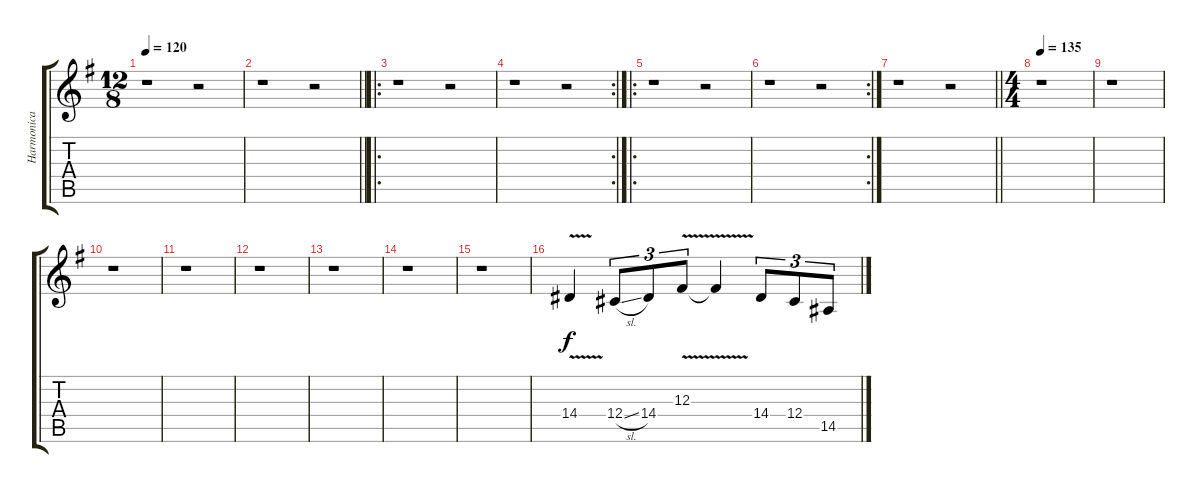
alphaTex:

\track ("Harmonica" "Harmonica") {instrument harmonica}
\staff {score tabs}
\tuning (Eb4 Bb3 Gb3 Db3 Ab2 Eb2) {hide}
\ts (12 8)
\tempo 120
\clef g2
\ks eminor
r.1{dy f} r.2 |
\barLineRight lightlight
r.1 r.2 |
\ro
r.1 r.2 |
\rc 2
r.1 r.2 |
\ro
r.1 r.2 |
\rc 2
r.1 r.2 |
\barLineRight lightlight
r.1 r.2 |
\ts (4 4)
\tempo 135
r.1 |
r.1 |
r.1 |
r.1 |
r.1 |
r.1 |
r.1 |
r.1 |
14.4{v}.4 12.4{sl}.8{tu (3 2)} 14.4.8{tu (3 2)} 12.3{v}.8{tu (3 2)} 12.3{t}.4 14.4.8{tu (3 2)} 12.4.8{tu (3 2)} 14.5.8{tu (3 2)}
